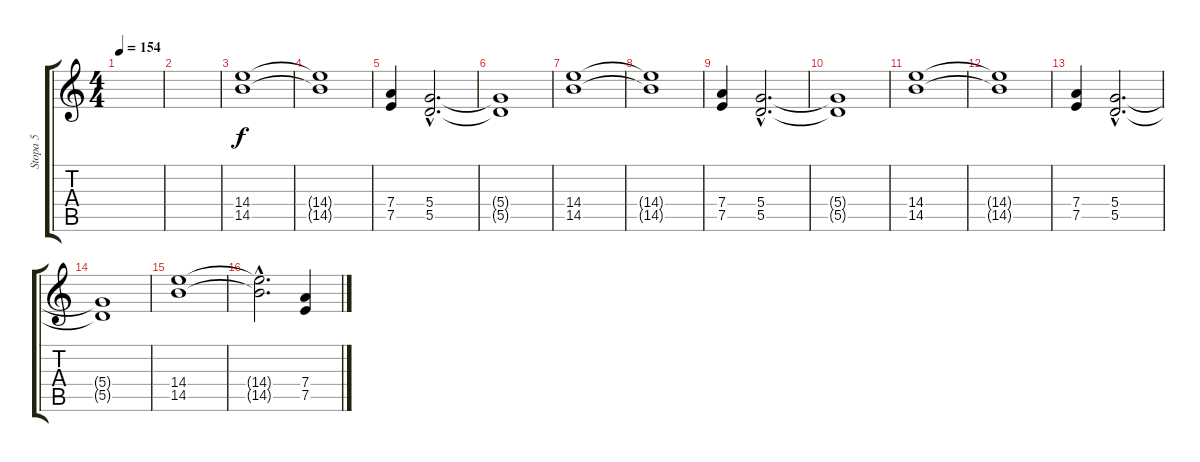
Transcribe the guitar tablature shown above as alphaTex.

\track ("Stopa 5" "Stopa 5") {instrument distortionguitar}
\staff {score tabs}
\tuning (E4 B3 G3 D3 A2 E2) {hide}
\ts (4 4)
\tempo 154
\tempo 130
\tempo 154
\clef g2
\ks c
|
|
(14.4 14.5).1{volume 13 instrument orchestrahit} |
(14.4{t} 14.5{t}).1 |
(7.4 7.5).4 (5.4{hac} 5.5{hac}).2{d} |
(5.4{t} 5.5{t}).1 |
(14.4 14.5).1 |
(14.4{t} 14.5{t}).1 |
(7.4 7.5).4 (5.4{hac} 5.5{hac}).2{d} |
(5.4{t} 5.5{t}).1 |
(14.4 14.5).1 |
(14.4{t} 14.5{t}).1 |
(7.4 7.5).4 (5.4{hac} 5.5{hac}).2{d} |
(5.4{t} 5.5{t}).1 |
(14.4 14.5).1 |
(14.4{hac t} 14.5{hac t}).2{d} (7.4 7.5).4
